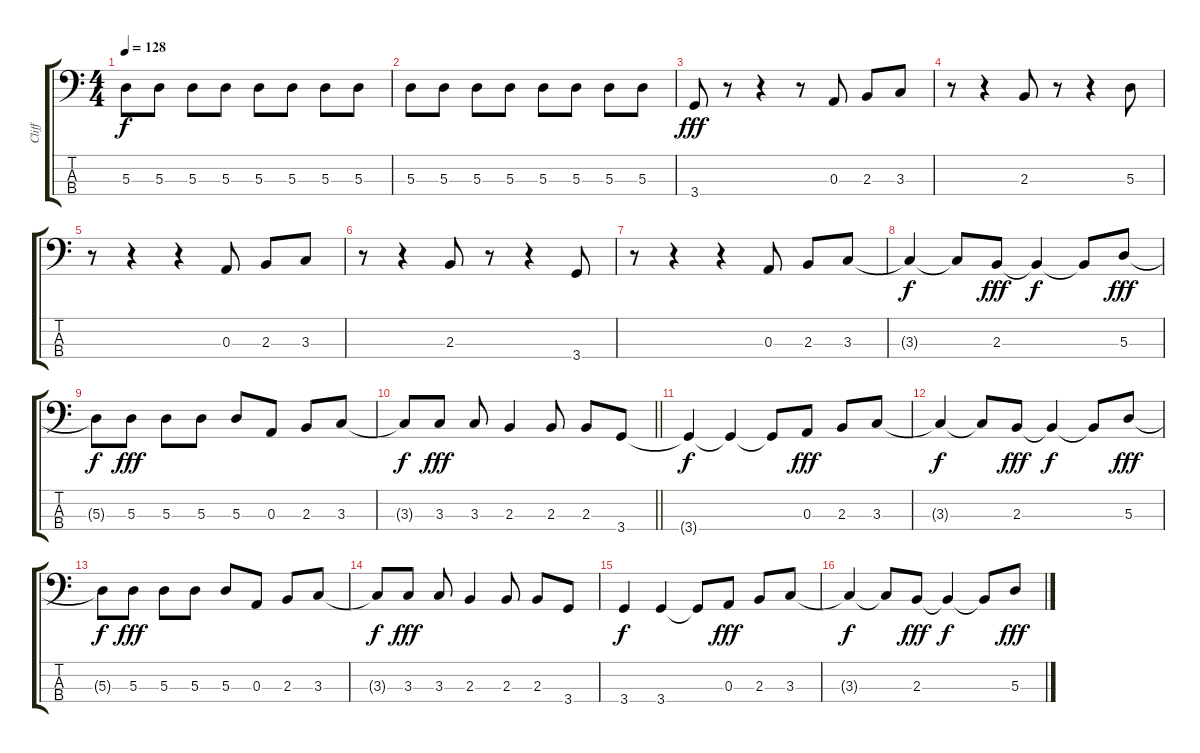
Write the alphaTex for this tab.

\track ("Cliff" "Cliff") {instrument electricbassfinger}
\staff {score tabs}
\tuning (G2 D2 A1 E1) {hide}
\ts (4 4)
\tempo 128
\clef f4
\ks c
5.3.8{dy f} 5.3.8 5.3.8 5.3.8 5.3.8 5.3.8 5.3.8 5.3.8 |
5.3.8 5.3.8 5.3.8 5.3.8 5.3.8 5.3.8 5.3.8 5.3.8 |
3.4.8{dy fff} r.8 r.4 r.8 0.3.8 2.3.8 3.3.8 |
r.8 r.4 2.3.8 r.8 r.4 5.3.8 |
r.8 r.4 r.4 0.3.8 2.3.8 3.3.8 |
r.8 r.4 2.3.8 r.8 r.4 3.4.8 |
r.8 r.4 r.4 0.3.8 2.3.8 3.3.8 |
3.3{t}.4{dy f} 3.3{t}.8 2.3.8{dy fff} 2.3{t}.4{dy f} 2.3{t}.8 5.3.8{dy fff} |
5.3{t}.8{dy f} 5.3.8{dy fff} 5.3.8 5.3.8 5.3.8 0.3.8 2.3.8 3.3.8 |
\barLineRight lightlight
3.3{t}.8{dy f} 3.3.8{dy fff} 3.3.8 2.3.4 2.3.8 2.3.8 3.4.8 |
3.4{t}.4{dy f} 3.4{t}.4 3.4{t}.8 0.3.8{dy fff} 2.3.8 3.3.8 |
3.3{t}.4{dy f} 3.3{t}.8 2.3.8{dy fff} 2.3{t}.4{dy f} 2.3{t}.8 5.3.8{dy fff} |
5.3{t}.8{dy f} 5.3.8{dy fff} 5.3.8 5.3.8 5.3.8 0.3.8 2.3.8 3.3.8 |
3.3{t}.8{dy f} 3.3.8{dy fff} 3.3.8 2.3.4 2.3.8 2.3.8 3.4.8 |
3.4.4{dy f} 3.4.4 3.4{t}.8 0.3.8{dy fff} 2.3.8 3.3.8 |
3.3{t}.4{dy f} 3.3{t}.8 2.3.8{dy fff} 2.3{t}.4{dy f} 2.3{t}.8 5.3.8{dy fff}
